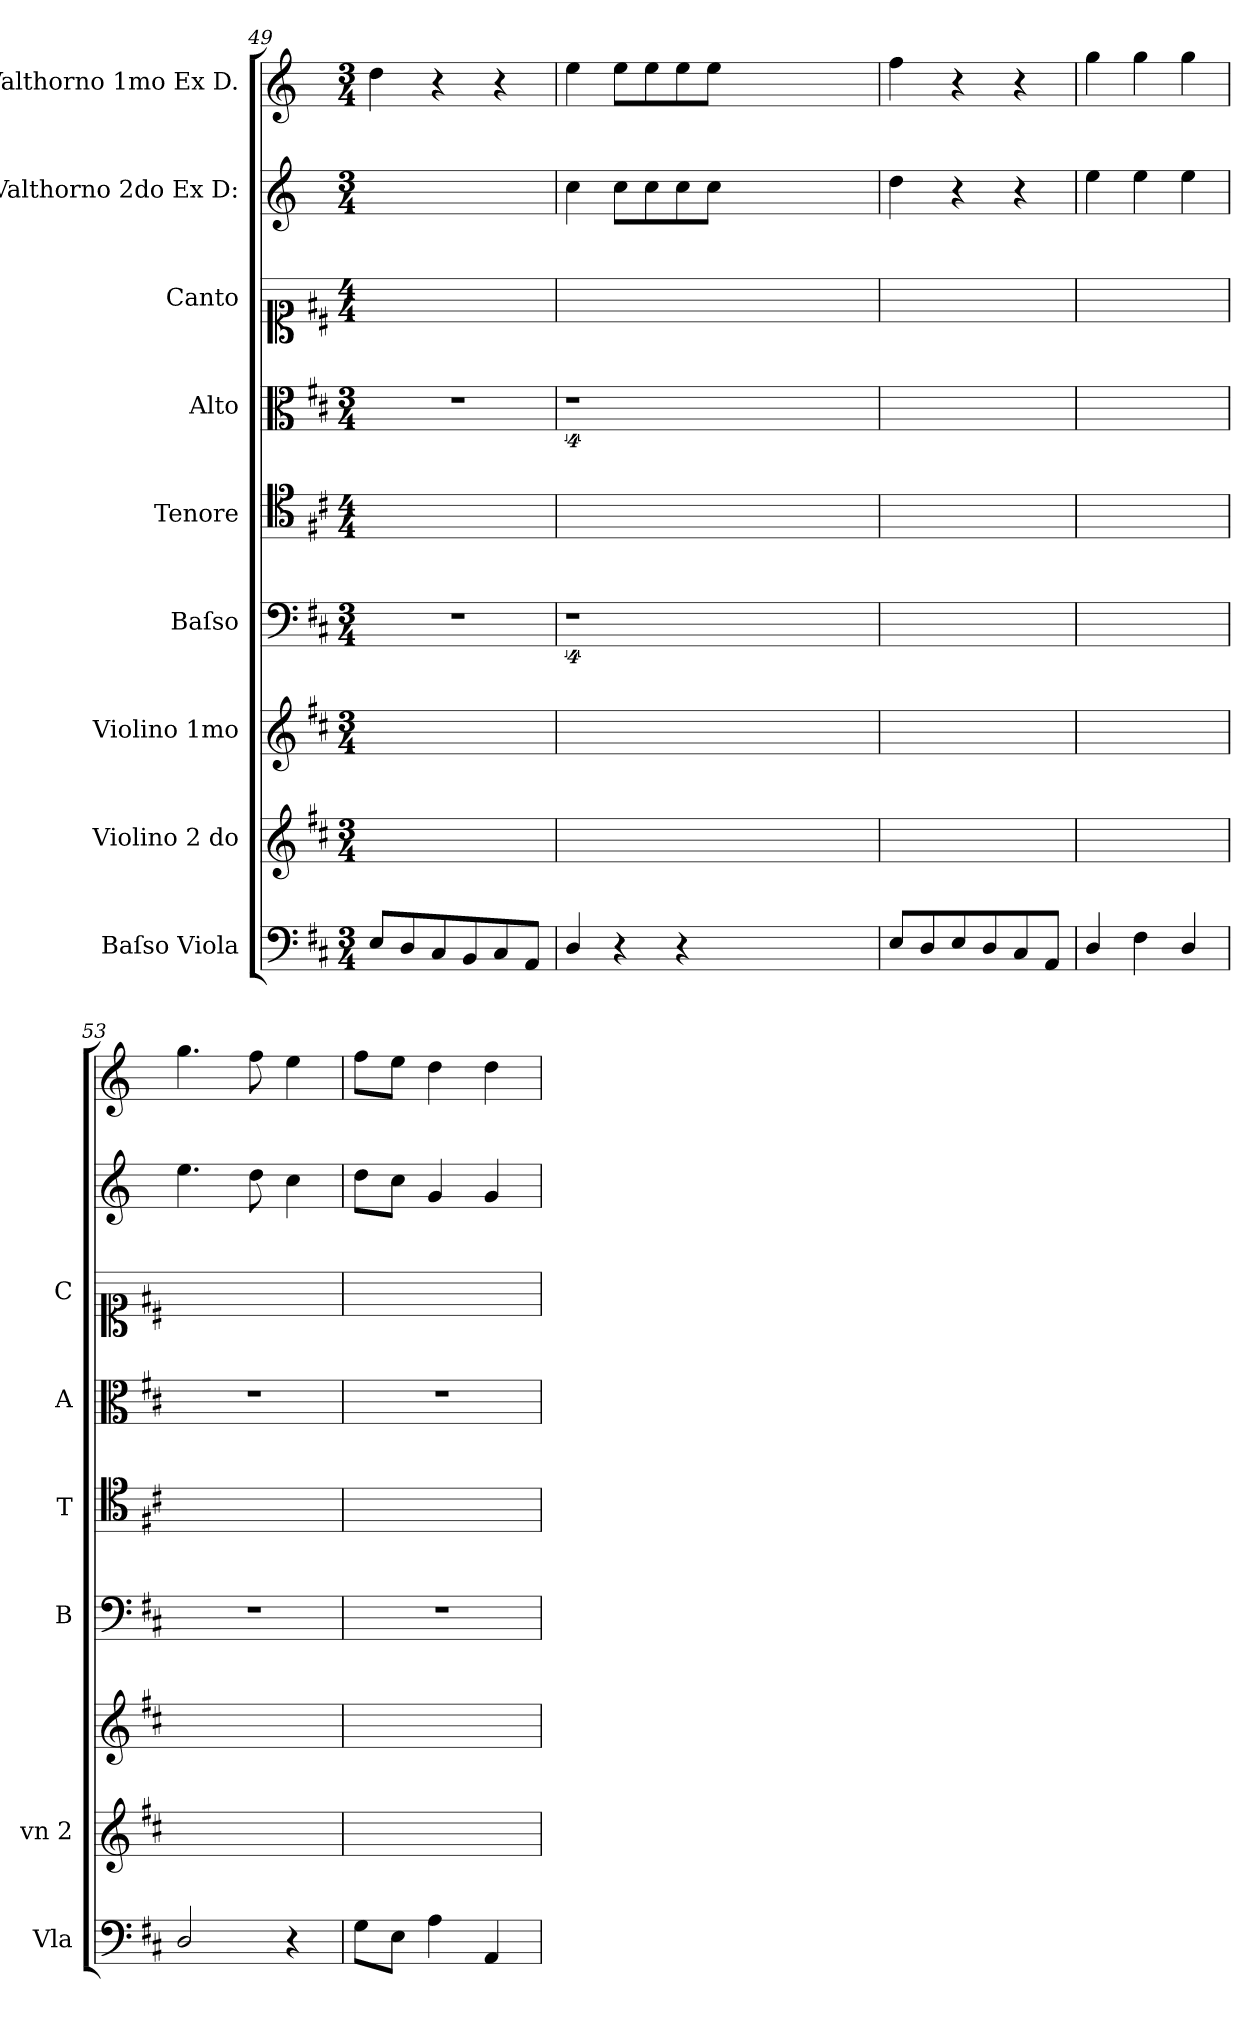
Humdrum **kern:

**kern	**kern	**kern	**kern	**kern	**kern	**kern	**kern	**kern
*part9	*part8	*part7	*part6	*part5	*part4	*part3	*part2	*part1
*staff9	*staff8	*staff7	*staff6	*staff5	*staff4	*staff3	*staff2	*staff1
*I"Baſso Viola	*I"Violino 2 do	*I"Violino 1mo	*I"Baſso	*I"Tenore	*I"Alto	*I"Canto	*I"Valthorno 2do Ex D:	*I"Valthorno 1mo Ex D.
*I'Vla	*I'vn 2	*	*I'B	*I'T	*I'A	*I'C	*	*
*clefF4	*clefG2	*clefG2	*clefF4	*clefC4	*clefC3	*clefC1	*clefG2	*clefG2
*	*	*	*	*	*	*	*ITrd6c10	*ITrd6c10
*k[f#c#]	*k[f#c#]	*k[f#c#]	*k[f#c#]	*k[f#c#]	*k[f#c#]	*k[f#c#]	*k[f#c#]	*k[f#c#]
*M3/4	*M3/4	*M3/4	*M3/4	*M4/4	*M3/4	*M4/4	*M3/4	*M3/4
=49	=49	=49	=49	=49	=49	=49	=49	=49
8E/L	2.ryy	2.ryy	2.r	2.ryy	2.r	2.ryy	2.ryy	4e\
8D/	.	.	.	.	.	.	.	.
8C#/	.	.	.	.	.	.	.	4r
8BB/	.	.	.	.	.	.	.	.
8C#/	.	.	.	.	.	.	.	4r
8AA/J	.	.	.	.	.	.	.	.
=50	=50	=50	=50	=50	=50	=50	=50	=50
4D/	2.ryy	2.ryy	4%9r	2.ryy	4%9r	2.ryy	4d\	4f#\
4r	.	.	.	.	.	.	8d\L	8f#\L
.	.	.	.	.	.	.	8d\	8f#\
4r	.	.	.	.	.	.	8d\	8f#\
.	.	.	.	.	.	.	8d\J	8f#\J
1.ryy	1.ryy	1.ryy	.	1.ryy	.	1.ryy	1.ryy	1.ryy
=51	=51	=51	=51	=51	=51	=51	=51	=51
8E/L	2.ryy	2.ryy	2.ryy	2.ryy	2.ryy	2.ryy	4e\	4g\
8D/	.	.	.	.	.	.	.	.
8E/	.	.	.	.	.	.	4r	4r
8D/	.	.	.	.	.	.	.	.
8C#/	.	.	.	.	.	.	4r	4r
8AA/J	.	.	.	.	.	.	.	.
=52	=52	=52	=52	=52	=52	=52	=52	=52
4D/	2.ryy	2.ryy	2.ryy	2.ryy	2.ryy	2.ryy	4f#\	4a\
4F#\	.	.	.	.	.	.	4f#\	4a\
4D/	.	.	.	.	.	.	4f#\	4a\
=53	=53	=53	=53	=53	=53	=53	=53	=53
2D/	2.ryy	2.ryy	2.r	2.ryy	2.r	2.ryy	4.f#\	4.a\
.	.	.	.	.	.	.	8e\	8g\
4r	.	.	.	.	.	.	4d\	4f#\
=54	=54	=54	=54	=54	=54	=54	=54	=54
8G\L	2.ryy	2.ryy	2.r	2.ryy	2.r	2.ryy	8e\L	8g\L
8E\J	.	.	.	.	.	.	8d\J	8f#\J
4A\	.	.	.	.	.	.	4A/	4e\
4AA/	.	.	.	.	.	.	4A/	4e\
=	=	=	=	=	=	=	=	=
*-	*-	*-	*-	*-	*-	*-	*-	*-
